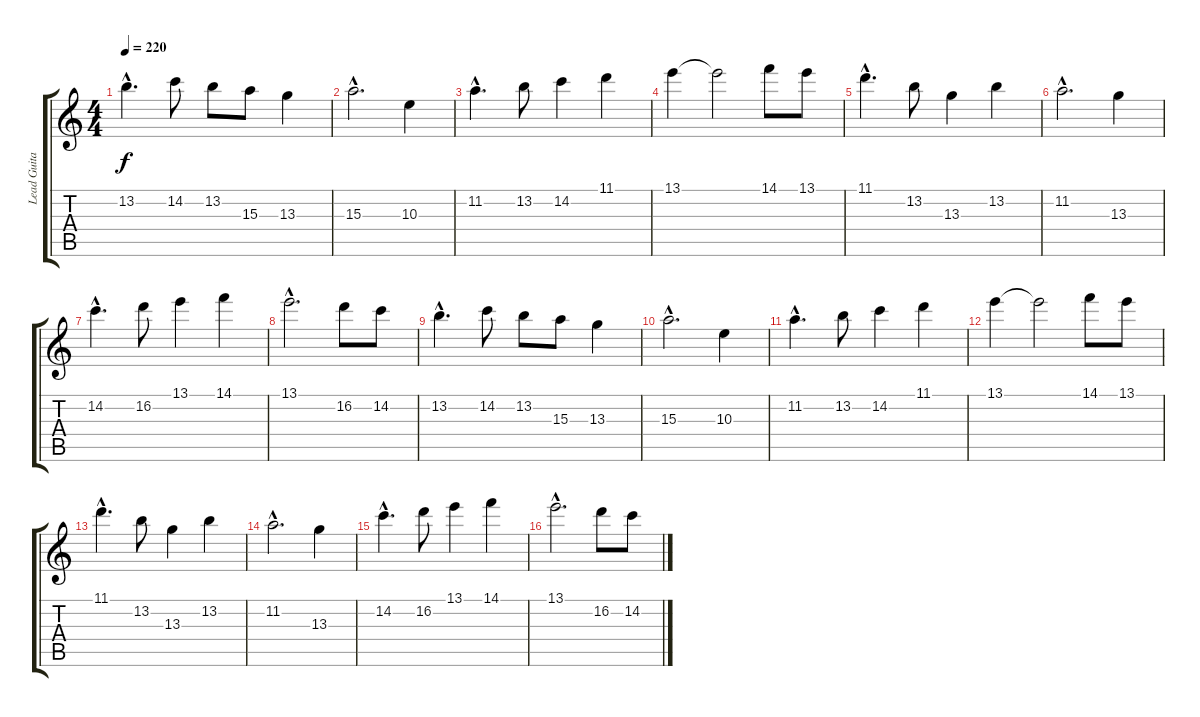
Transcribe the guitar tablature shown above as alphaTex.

\track ("Lead Guitar (electric)" "Lead Guita") {instrument overdrivenguitar}
\staff {score tabs}
\tuning (Eb4 Bb3 Gb3 Db3 Ab2 Eb2) {hide}
\ts (4 4)
\tempo 220
\clef g2
\ks c
13.2{hac}.4{d dy f} 14.2.8 13.2.8 15.3.8 13.3.4 |
15.3{hac}.2{d} 10.3.4 |
11.2{hac}.4{d} 13.2.8 14.2.4 11.1.4 |
13.1.4 13.1{t}.2 14.1.8 13.1.8 |
11.1{hac}.4{d} 13.2.8 13.3.4 13.2.4 |
11.2{hac}.2{d} 13.3.4 |
14.2{hac}.4{d} 16.2.8 13.1.4 14.1.4 |
13.1{hac}.2{d} 16.2.8 14.2.8 |
13.2{hac}.4{d} 14.2.8 13.2.8 15.3.8 13.3.4 |
15.3{hac}.2{d} 10.3.4 |
11.2{hac}.4{d} 13.2.8 14.2.4 11.1.4 |
13.1.4 13.1{t}.2 14.1.8 13.1.8 |
11.1{hac}.4{d} 13.2.8 13.3.4 13.2.4 |
11.2{hac}.2{d} 13.3.4 |
14.2{hac}.4{d} 16.2.8 13.1.4 14.1.4 |
13.1{hac}.2{d} 16.2.8 14.2.8
